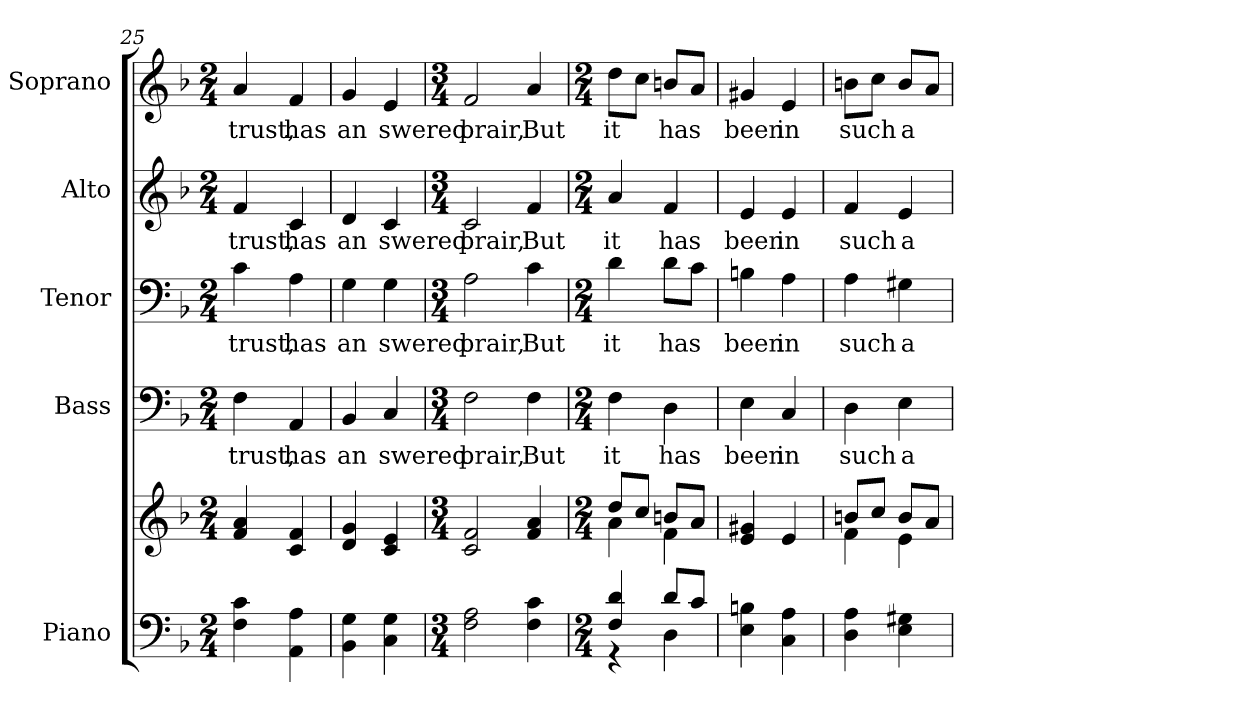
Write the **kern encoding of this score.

**kern	**kern	**kern	**text	**kern	**text	**kern	**text	**kern	**text
*part5	*part5	*part4	*part4	*part3	*part3	*part2	*part2	*part1	*part1
*staff6	*staff5	*staff4	*staff4	*staff3	*staff3	*staff2	*staff2	*staff1	*staff1
*I"Piano	*	*I"Bass	*	*I"Tenor	*	*I"Alto	*	*I"Soprano	*
*I'Pno.	*	*I'B.	*	*I'T.	*	*I'A.	*	*I'S.	*
*clefF4	*clefG2	*clefF4	*	*clefF4	*	*clefG2	*	*clefG2	*
*k[b-]	*k[b-]	*k[b-]	*	*k[b-]	*	*k[b-]	*	*k[b-]	*
*F:	*F:	*F:	*	*F:	*	*F:	*	*F:	*
*M2/4	*M2/4	*M2/4	*	*M2/4	*	*M2/4	*	*M2/4	*
=25	=25	=25	=25	=25	=25	=25	=25	=25	=25
!	!	!	!LO:LY:b:color=#000000	!	!	!	!	!	!
!	!	!	!	!	!LO:LY:b:color=#000000	!	!	!	!
!	!	!	!	!	!	!	!LO:LY:b:color=#000000	!	!
!	!	!	!	!	!	!	!	!	!LO:LY:b:color=#000000
4Fi\ 4ci	4fi/ 4ai	4Fi\	trust,	4ci\	trust,	4fi/	trust,	4ai/	trust,
!	!	!	!LO:LY:b:color=#000000	!	!	!	!	!	!
!	!	!	!	!	!LO:LY:b:color=#000000	!	!	!	!
!	!	!	!	!	!	!	!LO:LY:b:color=#000000	!	!
!	!	!	!	!	!	!	!	!	!LO:LY:b:color=#000000
4AAi\ 4Ai	4ci/ 4fi	4AAi/	has	4Ai\	has	4ci/	has	4fi/	has
=26	=26	=26	=26	=26	=26	=26	=26	=26	=26
!	!	!	!LO:LY:b:color=#000000	!	!	!	!	!	!
!	!	!	!	!	!LO:LY:b:color=#000000	!	!	!	!
!	!	!	!	!	!	!	!LO:LY:b:color=#000000	!	!
!	!	!	!	!	!	!	!	!	!LO:LY:b:color=#000000
4BB-i\ 4Gi	4di/ 4gi	4BB-i/	an	4Gi\	an	4di/	an	4gi/	an
!	!	!	!LO:LY:b:color=#000000	!	!	!	!	!	!
!	!	!	!	!	!LO:LY:b:color=#000000	!	!	!	!
!	!	!	!	!	!	!	!LO:LY:b:color=#000000	!	!
!	!	!	!	!	!	!	!	!	!LO:LY:b:color=#000000
4Ci\ 4Gi	4ci/ 4ei	4Ci/	swered	4Gi\	swered	4ci/	swered	4ei/	swered
!!LO:LB:g=z
=27	=27	=27	=27	=27	=27	=27	=27	=27	=27
*M3/4	*M3/4	*M3/4	*	*M3/4	*	*M3/4	*	*M3/4	*
!	!	!	!LO:LY:b:color=#000000	!	!	!	!	!	!
!	!	!	!	!	!LO:LY:b:color=#000000	!	!	!	!
!	!	!	!	!	!	!	!LO:LY:b:color=#000000	!	!
!	!	!	!	!	!	!	!	!	!LO:LY:b:color=#000000
2Fi\ 2Ai	2ci/ 2fi	2Fi\	prair,	2Ai\	prair,	2ci/	prair,	2fi/	prair,
!	!	!	!LO:LY:b:color=#000000	!	!	!	!	!	!
!	!	!	!	!	!LO:LY:b:color=#000000	!	!	!	!
!	!	!	!	!	!	!	!LO:LY:b:color=#000000	!	!
!	!	!	!	!	!	!	!	!	!LO:LY:b:color=#000000
4Fi\ 4ci	4fi/ 4ai	4Fi\	But	4ci\	But	4fi/	But	4ai/	But
=28	=28	=28	=28	=28	=28	=28	=28	=28	=28
*M2/4	*M2/4	*M2/4	*	*M2/4	*	*M2/4	*	*M2/4	*
*^	*^	*	*	*	*	*	*	*	*
!	!	!	!	!	!LO:LY:b:color=#000000	!	!	!	!	!	!
!	!	!	!	!	!	!	!LO:LY:b:color=#000000	!	!	!	!
!	!	!	!	!	!	!	!	!	!LO:LY:b:color=#000000	!	!
!	!	!	!	!	!	!	!	!	!	!	!LO:LY:b:color=#000000
4Fi/ 4di	4r	8ddi/L	4ai\	4Fi\	it	4di\	it	4ai/	it	8ddi\L	it
.	.	8cci/J	.	.	.	.	.	.	.	8cci\J	.
!	!	!	!	!	!LO:LY:b:color=#000000	!	!	!	!	!	!
!	!	!	!	!	!	!	!LO:LY:b:color=#000000	!	!	!	!
!	!	!	!	!	!	!	!	!	!LO:LY:b:color=#000000	!	!
!	!	!	!	!	!	!	!	!	!	!	!LO:LY:b:color=#000000
8di/L	4Di\	8bni/L	4fi\	4Di\	has	8di\L	has	4fi/	has	8bni/L	has
8ci/J	.	8ai/J	.	.	.	8ci\J	.	.	.	8ai/J	.
*v	*v	*	*	*	*	*	*	*	*	*	*
*	*v	*v	*	*	*	*	*	*	*	*
=29	=29	=29	=29	=29	=29	=29	=29	=29	=29
!	!	!	!LO:LY:b:color=#000000	!	!	!	!	!	!
!	!	!	!	!	!LO:LY:b:color=#000000	!	!	!	!
!	!	!	!	!	!	!	!LO:LY:b:color=#000000	!	!
!	!	!	!	!	!	!	!	!	!LO:LY:b:color=#000000
4Ei\ 4Bni	4ei/ 4g#Xi	4Ei\	been	4Bni\	been	4ei/	been	4g#Xi/	been
!	!	!	!LO:LY:b:color=#000000	!	!	!	!	!	!
!	!	!	!	!	!LO:LY:b:color=#000000	!	!	!	!
!	!	!	!	!	!	!	!LO:LY:b:color=#000000	!	!
!	!	!	!	!	!	!	!	!	!LO:LY:b:color=#000000
4Ci\ 4Ai	4ei/	4Ci/	in	4Ai\	in	4ei/	in	4ei/	in
!!LO:PB:g=z
=30	=30	=30	=30	=30	=30	=30	=30	=30	=30
*	*^	*	*	*	*	*	*	*	*
!	!	!	!	!LO:LY:b:color=#000000	!	!	!	!	!	!
!	!	!	!	!	!	!LO:LY:b:color=#000000	!	!	!	!
!	!	!	!	!	!	!	!	!LO:LY:b:color=#000000	!	!
!	!	!	!	!	!	!	!	!	!	!LO:LY:b:color=#000000
4Di\ 4Ai	8bni/L	4fi\	4Di\	such	4Ai\	such	4fi/	such	8bni\L	such
.	8cci/J	.	.	.	.	.	.	.	8cci\J	.
!	!	!	!	!LO:LY:b:color=#000000	!	!	!	!	!	!
!	!	!	!	!	!	!LO:LY:b:color=#000000	!	!	!	!
!	!	!	!	!	!	!	!	!LO:LY:b:color=#000000	!	!
!	!	!	!	!	!	!	!	!	!	!LO:LY:b:color=#000000
4Ei\ 4G#Xi	8bi/L	4ei\	4Ei\	a	4G#Xi\	a	4ei/	a	8bi/L	a
.	8ai/J	.	.	.	.	.	.	.	8ai/J	.
*	*v	*v	*	*	*	*	*	*	*	*
=	=	=	=	=	=	=	=	=	=
*-	*-	*-	*-	*-	*-	*-	*-	*-	*-
